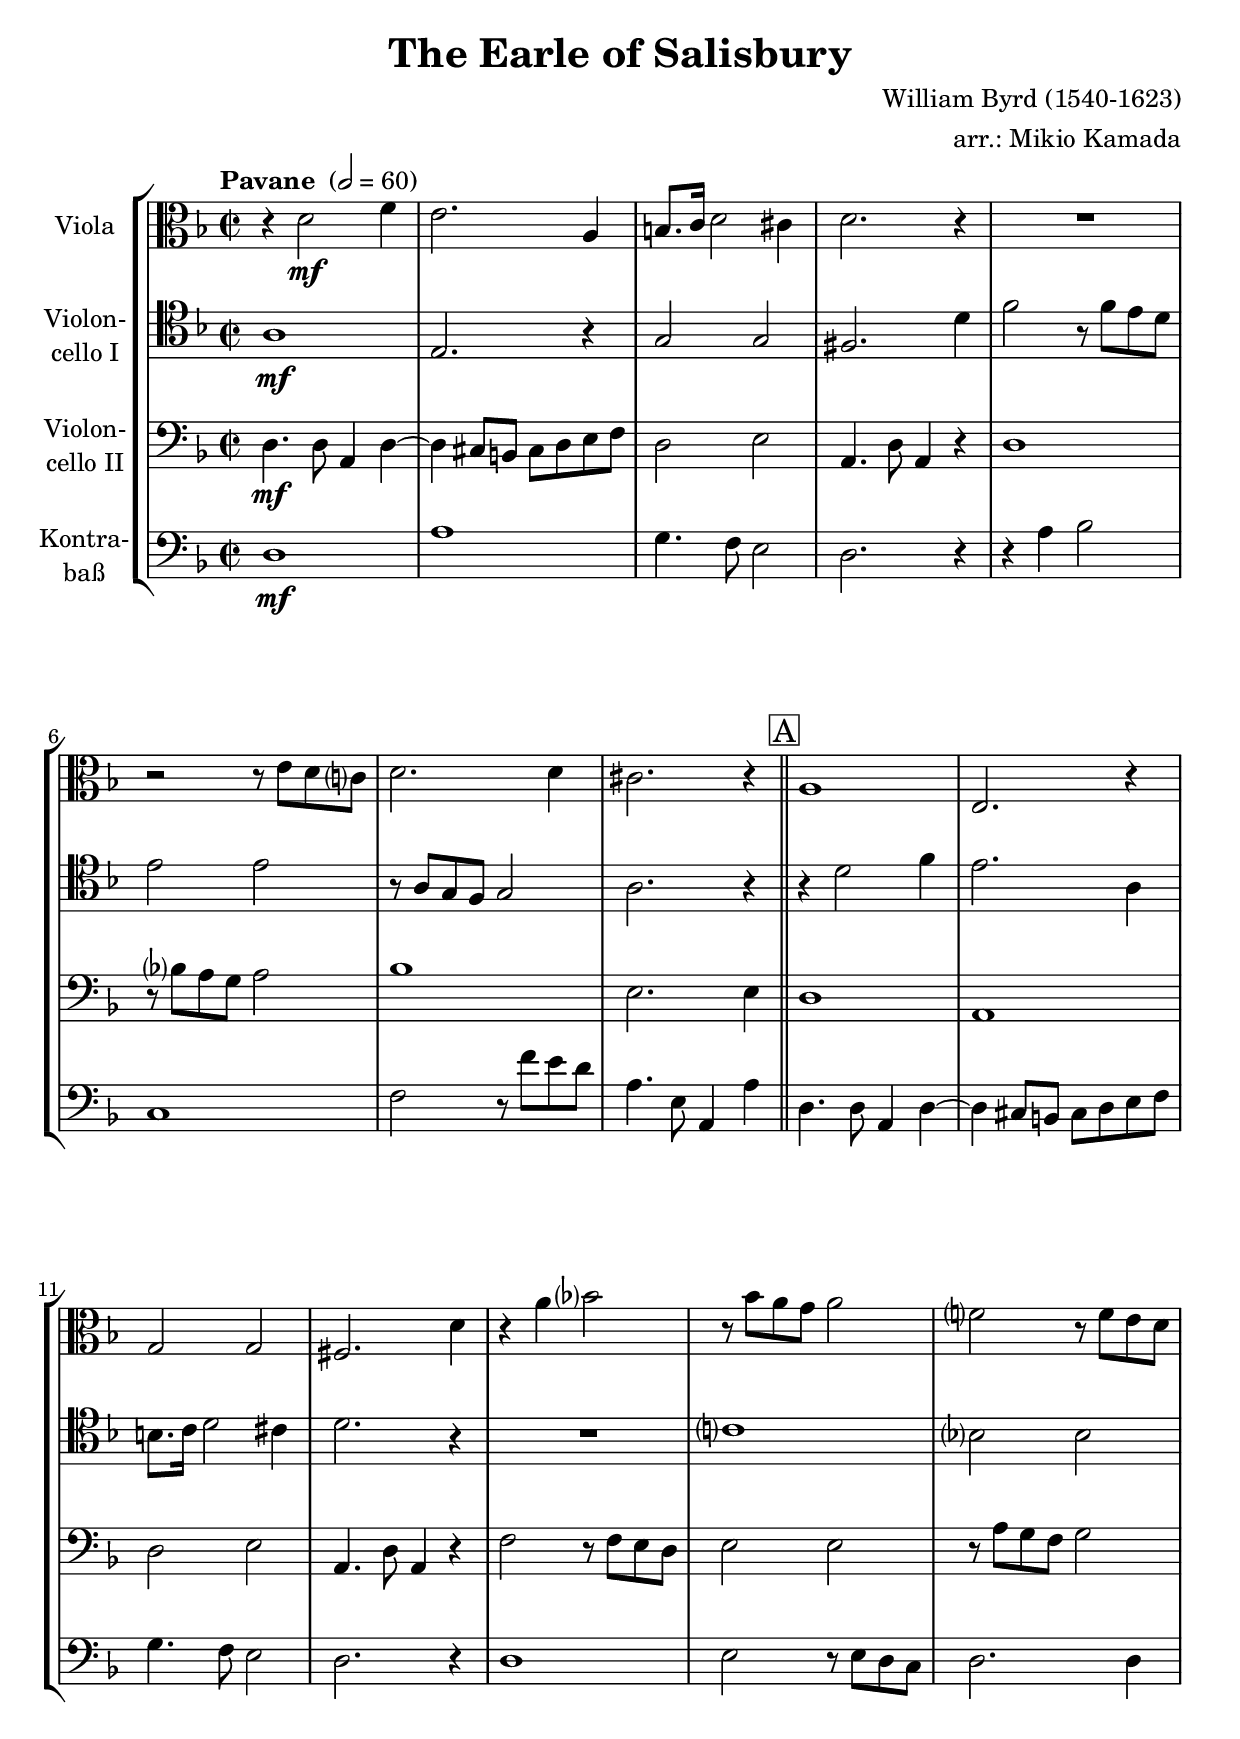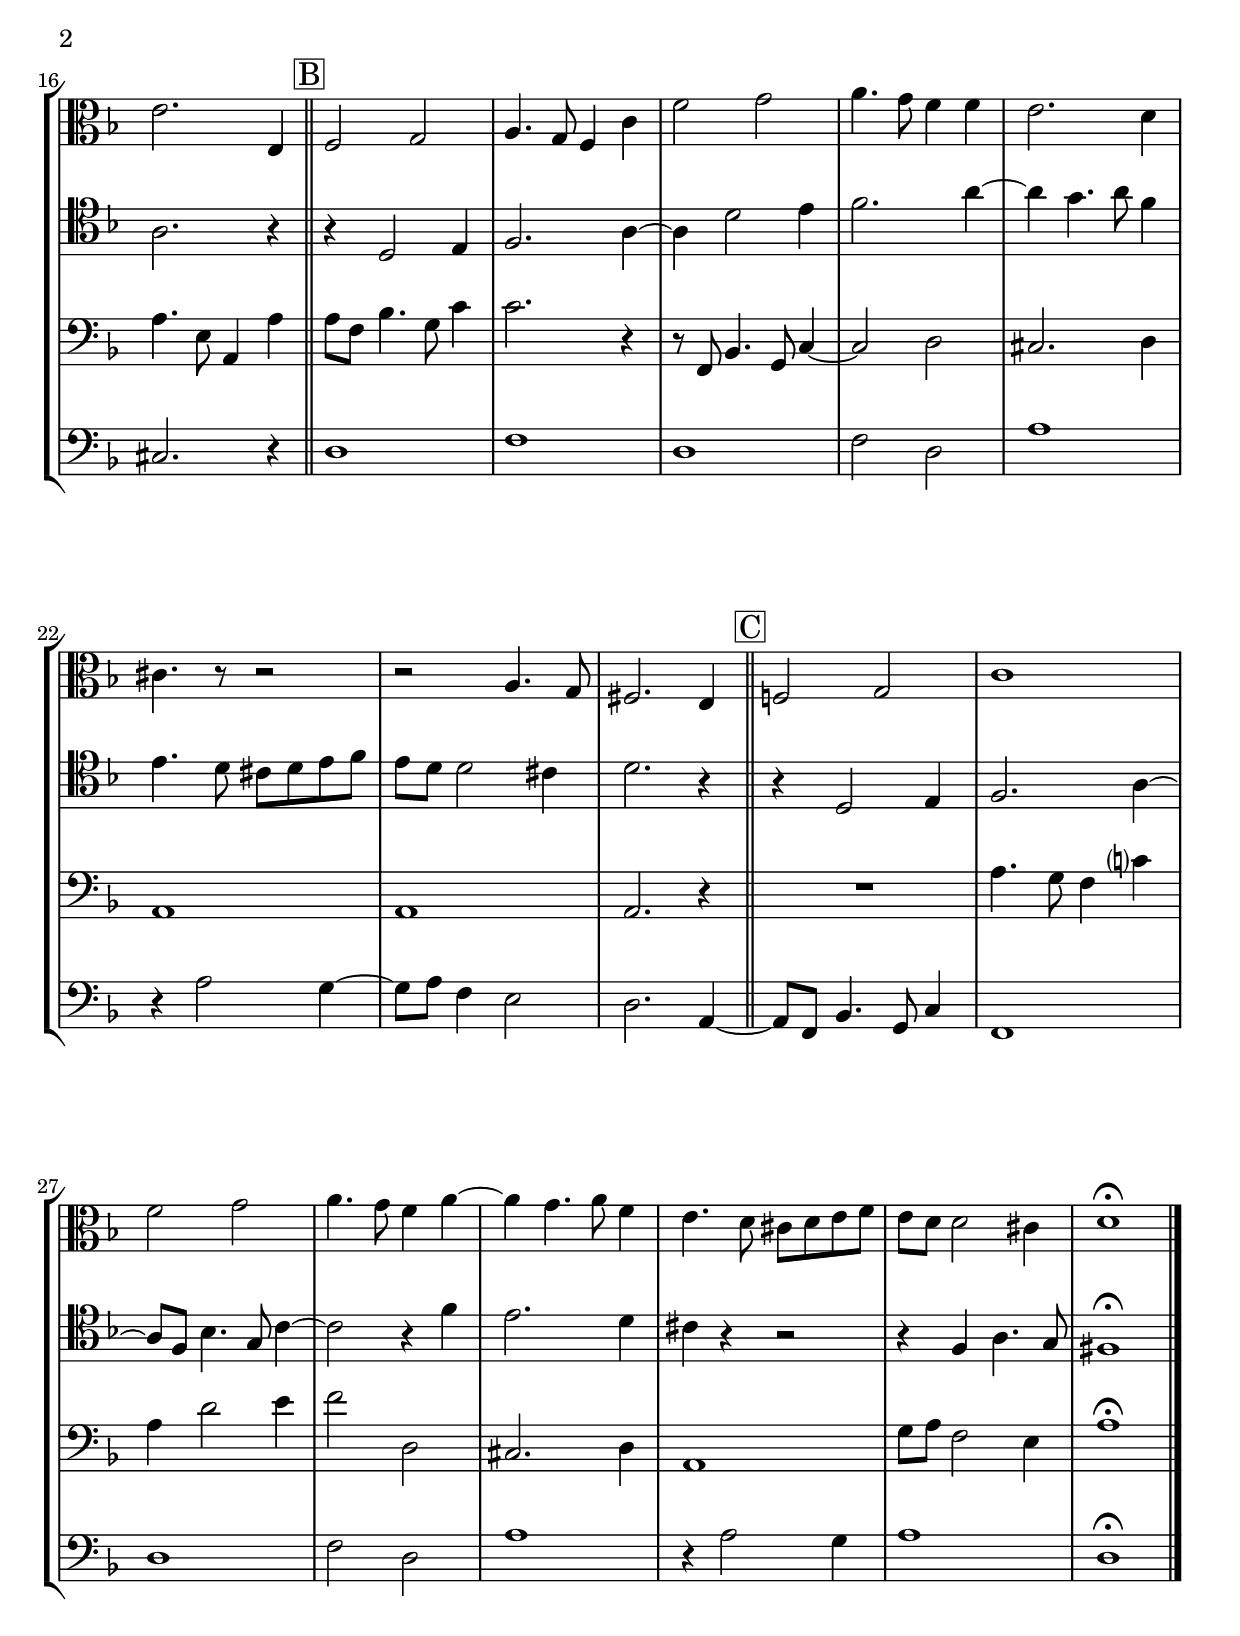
\version "2.16.2"
\include "deutsch.ly"
  
#(set-global-staff-size 22)

\header {
  title     = "The Earle of Salisbury"
  composer  = "William Byrd (1540-1623)"
  arranger  = "arr.: Mikio Kamada"
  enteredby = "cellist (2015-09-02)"
%  piece     = "()"
}

voiceconsts = {
  \key a \minor
  \time 2/2
  \clef "bass"
% \numericTimeSignature
  \compressFullBarRests
  \tempo "Pavane " 2=60
}

%minstr = "harpsichord"
mihi = "string ensemble 1"
%minstr = "accordion"
miba = "bassoon"
milo = "drawbar organ"

boxa = { \bar "||" \mark \markup \box "A" }
boxb = { \bar "||" \mark \markup \box "B" }
boxc = { \bar "||" \mark \markup \box "C" }

va = \relative c'' {
  \voiceconsts
  \clef "alto"
  
  r4 a2\mf c4
  h2. e,4
  fis8. g16 a2 gis4
  a2. r4
  R1
  r2 r8 h a g?

  a2. a4
  gis2. r4 \boxa
  e1
  h2. r4
  d2 d
  cis2. a'4
  r e' f?2

  r8 f e d e2
  c? r8 c h a
  h2. h,4 \boxb
  c2 d
  e4. d8 c4 g'
  c2 d
  e4. d8 c4 c

  h2. a4
  gis4. r8 r2
  r e4. d8
  cis2. h4 \boxc
  c!2 d
  g1

  c2 d
  e4. d8 c4 e~
  e d4. e8 c4
  h4. a8 gis a h c
  h a a2 gis4
  a1\fermata \bar "|."
}

vb = \relative c' {
  \voiceconsts
  \clef "tenor"
  
  e1\mf
  h2. r4
  d2 d
  cis2. a'4
  c2 r8 c h a
  h2 h

  r8 e, d c d2
  e2. r4 \boxa
  r a2 c4
  h2. e,4
  fis8. g16 a2 gis4
  a2. r4
  R1

  g?1
  f?2 f
  e2. r4 \boxb
  r a,2 h4
  c2. e4~
  e a2 h4
  c2. e4~

  e d4. e8 c4
  h4. a8 gis a h c
  h a a2 gis4
  a2. r4 \boxc
  r a,2 h4
  c2. e4~

  e8 c f4. d8 g4~
  g2 r4 c
  h2. a4
  gis r r2
  r4 c, e4. d8
  cis1\fermata \bar "|."
}

vc = \relative c' {
  \voiceconsts

  a4.\mf a8 e4 a~
  a gis8 fis gis a h c
  a2 h
  e,4. a8 e4 r
  a1
  r8 f'? e d e2

  f1
  h,2. h4 \boxa
  a1
  e
  a2 h
  e,4. a8 e4 r
  c'2 r8 c h a

  h2 h
  r8 e d c d2
  e4. h8 e,4 e' \boxb
  e8 c f4. d8 g4
  g2. r4
  r8 c,, f4. d8 g4~
  g2 a

  gis2. a4
  e1
  e
  e2. r4 \boxc
  R1
  e'4. d8 c4 g'?

  e a2 h4
  c2 a,
  gis2. a4
  e1
  d'8 e c2 h4
  e1\fermata \bar "|."
}

vd = \relative c' {
  \voiceconsts

  a1\mf
  e'
  d4. c8 h2
  a2. r4
  r e' f2
  g,1

  c2 r8 c' h a
  e4. h8 e,4 e' \boxa
  a,4. a8 e4 a~
  a gis8 fis gis a h c
  d4. c8 h2
  a2. r4
  a1

  h2 r8 h a g
  a2. a4
  gis2. r4 \boxb
  a1
  c
  a
  c2 a

  e'1
  r4 e2 d4~
  d8 e c4 h2
  a2. e4~ \boxc
  e8 c f4. d8 g4
  c,1

  a'
  c2 a
  e'1
  r4 e2 d4
  e1
  a,\fermata \bar "|."
}


music = \new StaffGroup <<
      \new Staff {
	\set Staff.midiInstrument = \mihi
	\set Staff.instrumentName = \markup \center-column { "Viola" }
	\transpose a d { \va }
      }

      \new Staff {
	\set Staff.midiInstrument = \miba
	\set Staff.instrumentName = \markup \center-column { "Violon-" "cello I" }
	\transpose a d { \vb }
      }

      \new Staff {
	\set Staff.midiInstrument = \miba
	\set Staff.instrumentName = \markup \center-column { "Violon-" "cello II" }
	\transpose a d { \vc }
      }

      \new Staff {
	\set Staff.midiInstrument = \milo
	\set Staff.instrumentName = \markup \center-column { "Kontra-" "baß" }
	\transpose a d { \vd }
      }
>>

\book {
  \score {
    \music
    \layout {}
  }

  \score {
    \unfoldRepeats \music

    \midi {
      \context {
        \Score
      }
    }
  }
}
